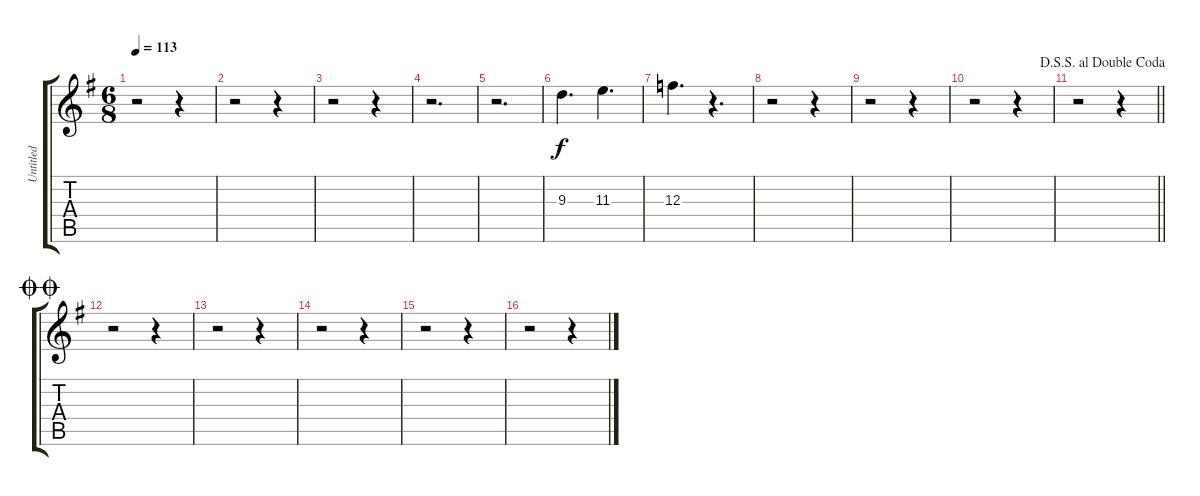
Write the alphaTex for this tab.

\track ("Untitled" "Untitled") {instrument distortionguitar}
\staff {score tabs}
\tuning (D4 A3 F3 C3 G2 D2) {hide}
\ts (6 8)
\tempo 113
\clef g2
\ks g
r.2{dy f} r.4 |
r.2 r.4 |
r.2 r.4 |
r.2{d} |
r.2{d} |
9.3.4{d} 11.3.4{d} |
12.3.4{d} r.4{d} |
r.2 r.4 |
r.2 r.4 |
r.2 r.4 |
\jump dalsegnosegnoaldoublecoda
\barLineRight lightlight
r.2 r.4 |
\jump doublecoda
r.2 r.4 |
r.2 r.4 |
r.2 r.4 |
r.2 r.4 |
r.2 r.4
